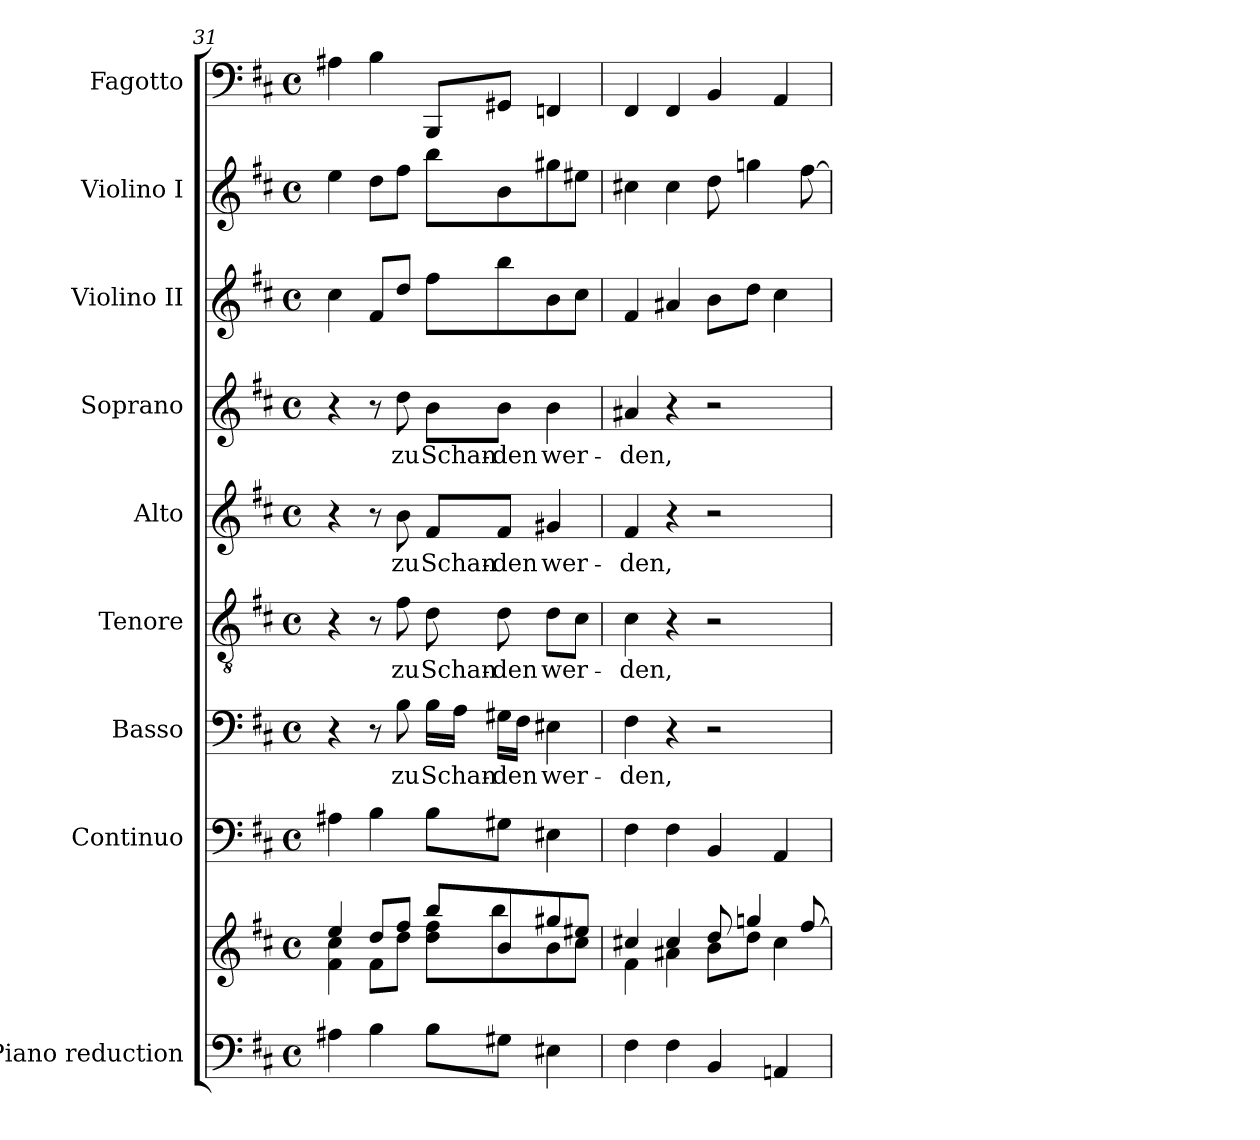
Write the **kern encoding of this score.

**kern	**kern	**kern	**kern	**text	**kern	**text	**kern	**text	**kern	**text	**kern	**kern	**kern
*part9	*part9	*part8	*part7	*part7	*part6	*part6	*part5	*part5	*part4	*part4	*part3	*part2	*part1
*staff10	*staff9	*staff8	*staff7	*staff7	*staff6	*staff6	*staff5	*staff5	*staff4	*staff4	*staff3	*staff2	*staff1
*I"Piano reduction	*	*I"Continuo	*I"Basso	*	*I"Tenore	*	*I"Alto	*	*I"Soprano	*	*I"Violino II	*I"Violino I	*I"Fagotto
*I'Pno	*	*	*	*	*	*	*	*	*	*	*I'Vln	*I'Vln	*
!!LO:PB:g=z
*clefF4	*clefG2	*clefF4	*clefF4	*	*clefGv2	*	*clefG2	*	*clefG2	*	*clefG2	*clefG2	*clefF4
*k[f#c#]	*k[f#c#]	*k[f#c#]	*k[f#c#]	*	*k[f#c#]	*	*k[f#c#]	*	*k[f#c#]	*	*k[f#c#]	*k[f#c#]	*k[f#c#]
*M4/4	*M4/4	*M4/4	*M4/4	*	*M4/4	*	*M4/4	*	*M4/4	*	*M4/4	*M4/4	*M4/4
*met(c)	*met(c)	*met(c)	*met(c)	*	*met(c)	*	*met(c)	*	*met(c)	*	*met(c)	*met(c)	*met(c)
=31	=31	=31	=31	=31	=31	=31	=31	=31	=31	=31	=31	=31	=31
*	*^	*	*	*	*	*	*	*	*	*	*	*	*
4A#X\	4ee/	4f#!\ 4cc#\	4A#X\	4r	.	4r	.	4r	.	4r	.	4cc#\	4ee\	4A#X\
4B\	8dd/L	8f#\L	4B\	8r	.	8r	.	8r	.	8r	.	8f#/L	8dd\L	4B\
!	!	!	!	!	!LO:LY:b	!	!LO:LY:b	!	!LO:LY:b	!	!LO:LY:b	!	!	!
.	8ff#/J	8dd\J	.	8B\	zu	8f#\	zu	8b\	zu	8dd\	zu	8dd/J	8ff#\J	.
!	!	!	!	!	!LO:LY:b	!	!LO:LY:b	!	!LO:LY:b	!	!LO:LY:b	!	!	!
8B\L	8bb/L	8dd!\ 8ff#\L	8B\L	16B\LL	Schan-	8d\	Schan-	8f#/L	Schan-	8b\L	Schan-	8ff#\L	8bb\L	8BBB/L
.	.	.	.	16A\JJ	.	.	.	.	.	.	.	.	.	.
!	!	!	!	!	!LO:LY:b	!	!LO:LY:b	!	!LO:LY:b	!	!LO:LY:b	!	!	!
8G#X\J	8b/	8bb\	8G#X\J	16G#X\LL	-den	8d\	-den	8f#/J	-den	8b\J	-den	8bb\	8b\	8GG#X/J
.	.	.	.	16F#\JJ	.	.	.	.	.	.	.	.	.	.
!	!	!	!	!	!LO:LY:b	!	!LO:LY:b	!	!LO:LY:b	!	!LO:LY:b	!	!	!
4E#X\	8gg#X/	8b\	4E#X\	4E#X\	wer-	8d\L	wer-	4g#X/	wer-	4b\	wer-	8b\	8gg#X\	4FFn/
.	8ee#X/J	8cc#\J	.	.	.	8c#\J	.	.	.	.	.	8cc#\J	8ee#X\J	.
=32	=32	=32	=32	=32	=32	=32	=32	=32	=32	=32	=32	=32	=32	=32
!	!	!	!	!	!LO:LY:b	!	!LO:LY:b	!	!LO:LY:b	!	!LO:LY:b	!	!	!
4F#\	4cc#X/	4f#\	4F#\	4F#\	-den,	4c#\	-den,	4f#/	-den,	4a#X/	-den,	4f#/	4cc#X\	4FF#/
4F#\	4cc#/	4a#X\	4F#\	4r	.	4r	.	4r	.	4r	.	4a#X/	4cc#\	4FF#/
4BB/	8dd/	8b\L	4BB/	2r	.	2r	.	2r	.	2r	.	8b\L	8dd\	4BB/
.	4ggn/	8dd\J	.	.	.	.	.	.	.	.	.	8dd\J	4ggn\	.
4AAni/	.	4cc#\	4AA/	.	.	.	.	.	.	.	.	4cc#\	.	4AA/
.	[8ff#/	.	.	.	.	.	.	.	.	.	.	.	[8ff#\	.
*	*v	*v	*	*	*	*	*	*	*	*	*	*	*	*
=	=	=	=	=	=	=	=	=	=	=	=	=	=
*-	*-	*-	*-	*-	*-	*-	*-	*-	*-	*-	*-	*-	*-
